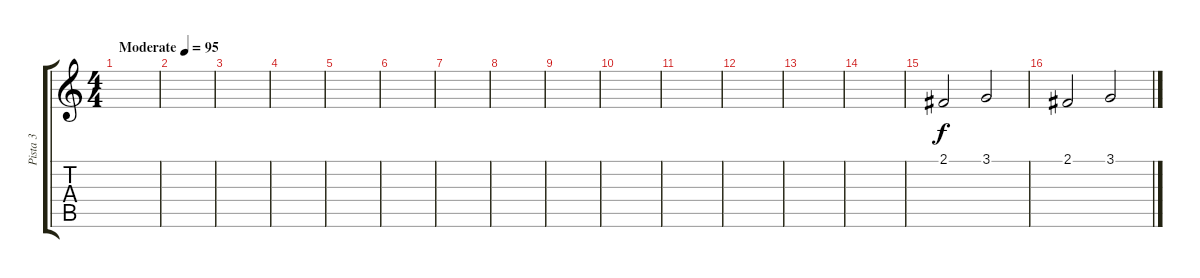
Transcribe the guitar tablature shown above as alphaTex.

\track ("Pista 3" "Pista 3") {instrument altosax}
\staff {score tabs}
\tuning (E4 B3 G3 D3 A2 E2) {hide}
\ts (4 4)
\tempo (95 "Moderate")
\clef g2
\ks c
|
|
|
|
|
|
|
|
|
|
|
|
|
|
2.1.2 3.1.2 |
2.1.2 3.1.2
